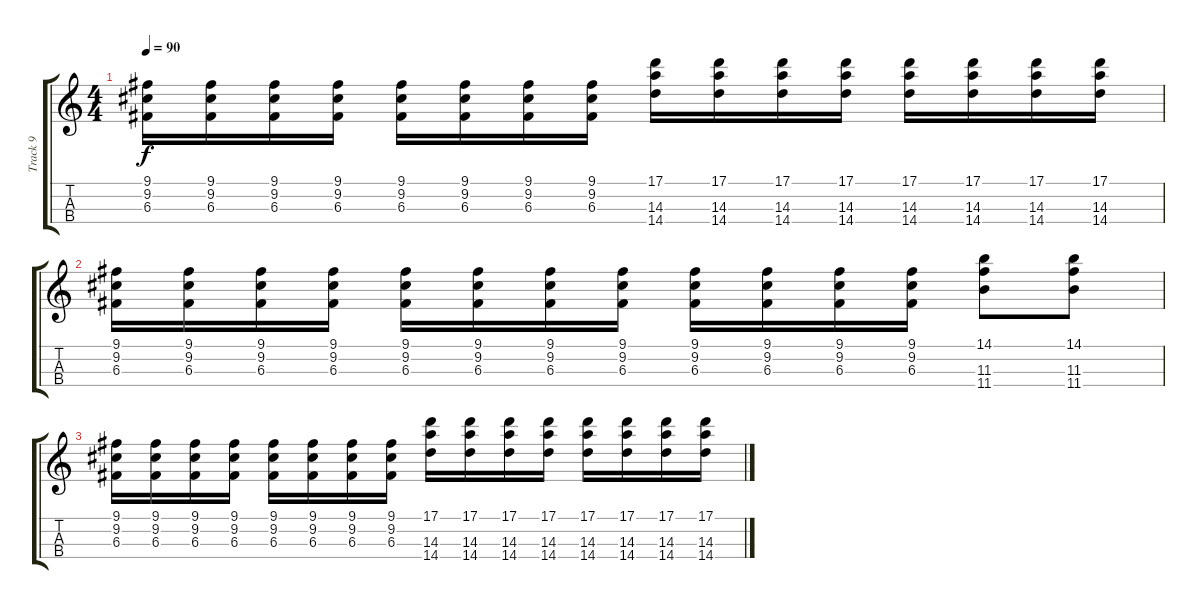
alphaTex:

\track ("Track 9" "Track 9") {solo instrument acousticguitarnylon}
\staff {score tabs}
\tuning (A3 E3 C3 G3) {hide}
\ts (4 4)
\tempo 90
\clef g2
\ks c
(9.1 9.2 6.3).16{dy f} (9.1 9.2 6.3).16 (9.1 9.2 6.3).16 (9.1 9.2 6.3).16 (9.1 9.2 6.3).16 (9.1 9.2 6.3).16 (9.1 9.2 6.3).16 (9.1 9.2 6.3).16 (17.1 14.3 14.4).16 (17.1 14.3 14.4).16 (17.1 14.3 14.4).16 (17.1 14.3 14.4).16 (17.1 14.3 14.4).16 (17.1 14.3 14.4).16 (17.1 14.3 14.4).16 (17.1 14.3 14.4).16 |
(9.1 9.2 6.3).16 (9.1 9.2 6.3).16 (9.1 9.2 6.3).16 (9.1 9.2 6.3).16 (9.1 9.2 6.3).16 (9.1 9.2 6.3).16 (9.1 9.2 6.3).16 (9.1 9.2 6.3).16 (9.1 9.2 6.3).16 (9.1 9.2 6.3).16 (9.1 9.2 6.3).16 (9.1 9.2 6.3).16 (14.1 11.3 11.4).8 (14.1 11.3 11.4).8 |
(9.1 9.2 6.3).16 (9.1 9.2 6.3).16 (9.1 9.2 6.3).16 (9.1 9.2 6.3).16 (9.1 9.2 6.3).16 (9.1 9.2 6.3).16 (9.1 9.2 6.3).16 (9.1 9.2 6.3).16 (17.1 14.3 14.4).16 (17.1 14.3 14.4).16 (17.1 14.3 14.4).16 (17.1 14.3 14.4).16 (17.1 14.3 14.4).16 (17.1 14.3 14.4).16 (17.1 14.3 14.4).16 (17.1 14.3 14.4).16
